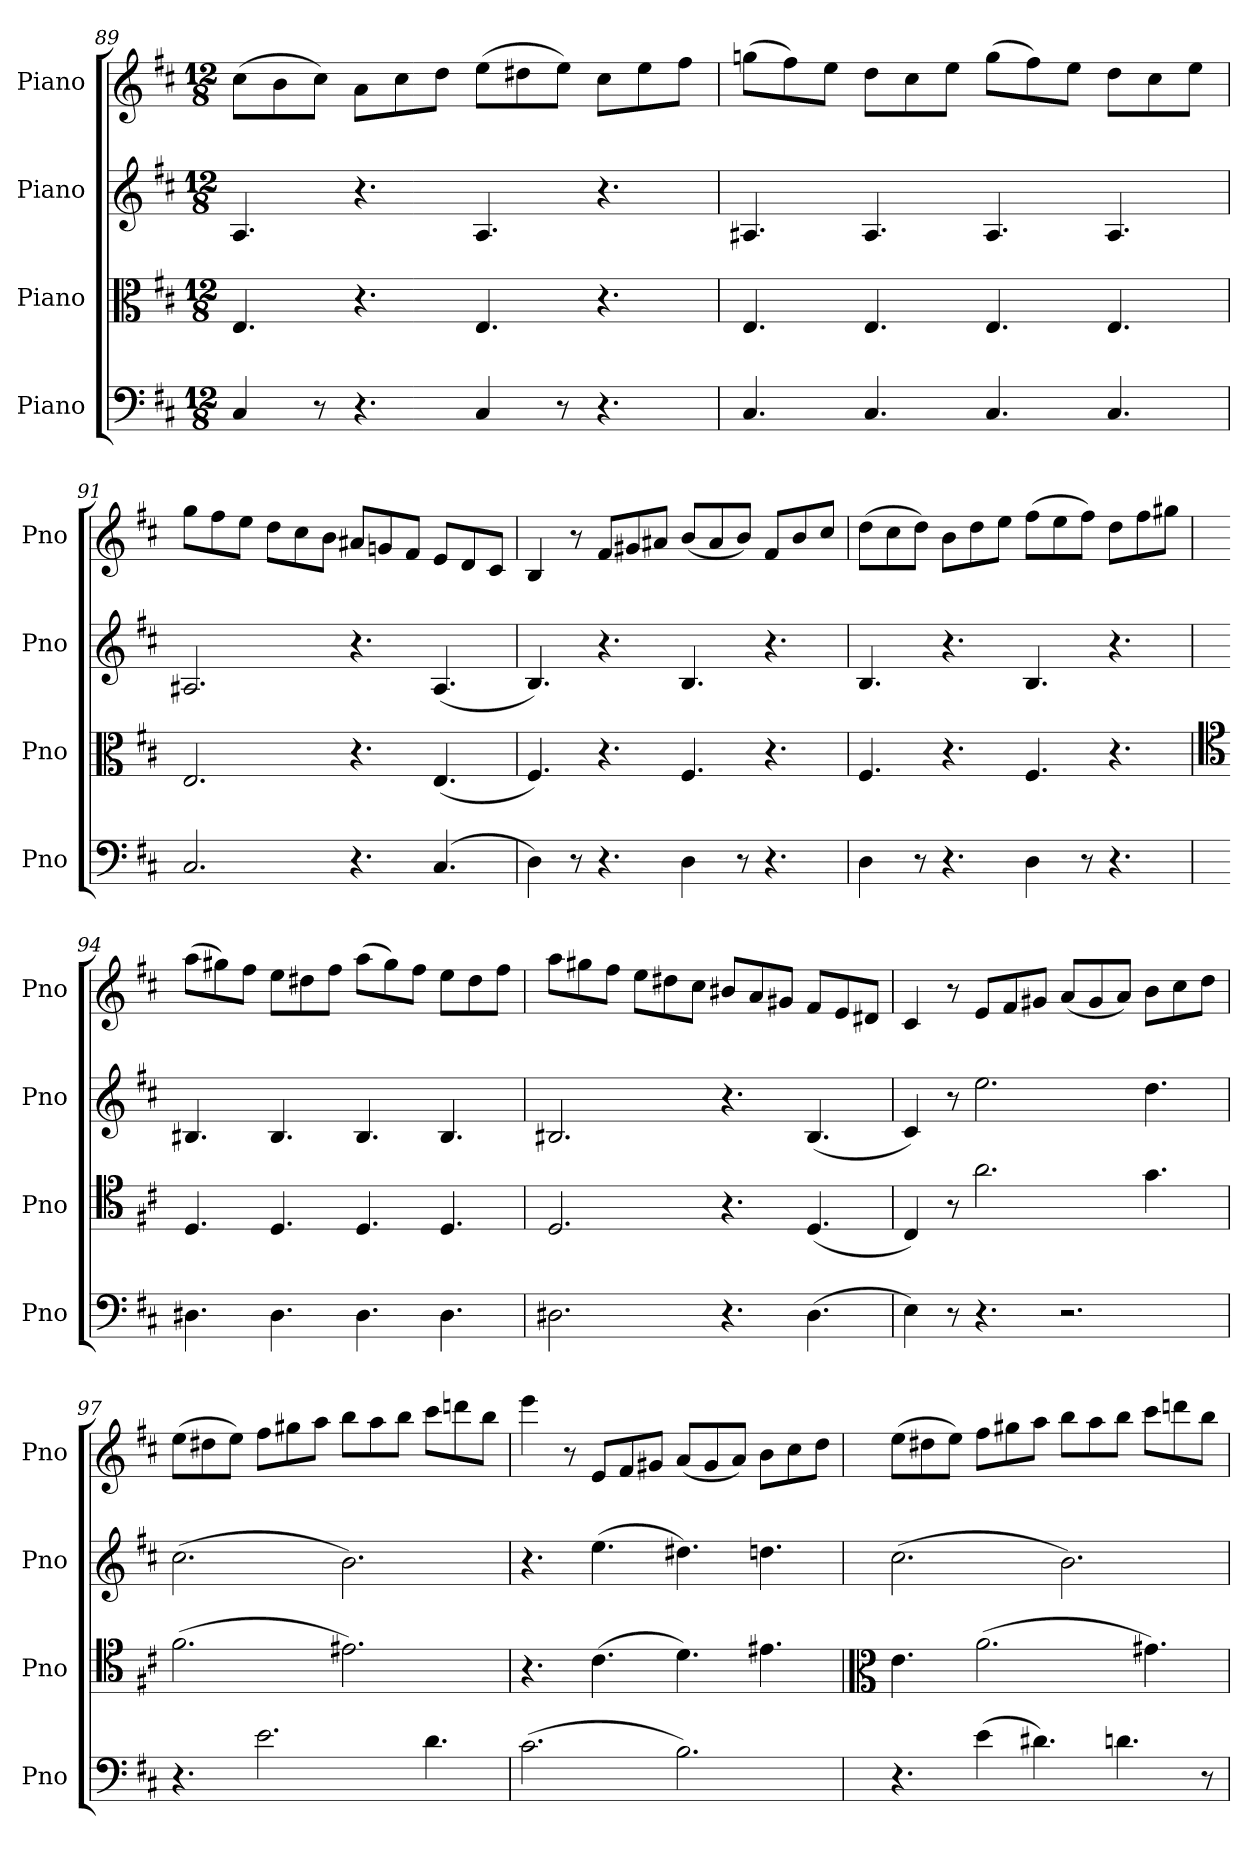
**kern	**kern	**kern	**kern
*part4	*part3	*part2	*part1
*staff4	*staff3	*staff2	*staff1
*I"Piano	*I"Piano	*I"Piano	*I"Piano
*I'Pno	*I'Pno	*I'Pno	*I'Pno
!!LO:LB:g=z
*clefF4	*clefC3	*clefG2	*clefG2
*k[f#c#]	*k[f#c#]	*k[f#c#]	*k[f#c#]
*M12/8	*M12/8	*M12/8	*M12/8
=89	=89	=89	=89
4C#/	4.E/	4.A/	(8cc#\L
.	.	.	8b\
8r	.	.	8cc#\J)
4.r	4.r	4.r	8a\L
.	.	.	8cc#\
.	.	.	8dd\J
4C#/	4.E/	4.A/	(8ee\L
.	.	.	8dd#X\
8r	.	.	8ee\J)
4.r	4.r	4.r	8cc#\L
.	.	.	8ee\
.	.	.	8ff#\J
=90	=90	=90	=90
4.C#/	4.E/	4.A#X/	(8ggn\L
.	.	.	8ff#\)
.	.	.	8ee\J
4.C#/	4.E/	4.A#/	8dd\L
.	.	.	8cc#\
.	.	.	8ee\J
4.C#/	4.E/	4.A#/	(8gg\L
.	.	.	8ff#\)
.	.	.	8ee\J
4.C#/	4.E/	4.A#/	8dd\L
.	.	.	8cc#\
.	.	.	8ee\J
=91	=91	=91	=91
2.C#/	2.E/	2.A#X/	8gg\L
.	.	.	8ff#\
.	.	.	8ee\J
.	.	.	8dd\L
.	.	.	8cc#\
.	.	.	8b\J
4.r	4.r	4.r	8a#X/L
.	.	.	8gn/
.	.	.	8f#/J
(4.C#/	(4.E/	(4.A#/	8e/L
.	.	.	8d/
.	.	.	8c#/J
=92	=92	=92	=92
4D\)	4.F#/)	4.B/)	4B/
8r	.	.	8r
4.r	4.r	4.r	8f#/L
.	.	.	8g#X/
.	.	.	8a#X/J
4D\	4.F#/	4.B/	(8b/L
.	.	.	8a#/
8r	.	.	8b/J)
4.r	4.r	4.r	8f#/L
.	.	.	8b/
.	.	.	8cc#/J
=93	=93	=93	=93
4D\	4.F#/	4.B/	(8dd\L
.	.	.	8cc#\
8r	.	.	8dd\J)
4.r	4.r	4.r	8b\L
.	.	.	8dd\
.	.	.	8ee\J
4D\	4.F#/	4.B/	(8ff#\L
.	.	.	8ee\
8r	.	.	8ff#\J)
4.r	4.r	4.r	8dd\L
.	.	.	8ff#\
.	.	.	8gg#X\J
!!LO:LB:g=z
=94	=94	=94	=94
*	*clefC4	*	*
4.D#X\	4.D/	4.B#X/	(8aa\L
.	.	.	8gg#X\)
.	.	.	8ff#\J
4.D#\	4.D/	4.B#/	8ee\L
.	.	.	8dd#X\
.	.	.	8ff#\J
4.D#\	4.D/	4.B#/	(8aa\L
.	.	.	8gg#\)
.	.	.	8ff#\J
4.D#\	4.D/	4.B#/	8ee\L
.	.	.	8dd#\
.	.	.	8ff#\J
=95	=95	=95	=95
2.D#X\	2.D/	2.B#X/	8aa\L
.	.	.	8gg#X\
.	.	.	8ff#\J
.	.	.	8ee\L
.	.	.	8dd#X\
.	.	.	8cc#\J
4.r	4.r	4.r	8b#X/L
.	.	.	8a/
.	.	.	8g#X/J
(4.D#\	(4.D/	(4.B#/	8f#/L
.	.	.	8e/
.	.	.	8d#X/J
=96	=96	=96	=96
4E\)	4C#/)	4c#/)	4c#/
8r	8r	8r	8r
4.r	2.a\	2.ee\	8e/L
.	.	.	8f#/
.	.	.	8g#X/J
2.r	.	.	(8a/L
.	.	.	8g#/
.	.	.	8a/J)
.	4.g\	4.dd\	8b\L
.	.	.	8cc#\
.	.	.	8dd\J
=97	=97	=97	=97
4.r	(2.f#\	(2.cc#\	(8ee\L
.	.	.	8dd#X\
.	.	.	8ee\J)
2.e\	.	.	8ff#\L
.	.	.	8gg#X\
.	.	.	8aa\J
.	2.e#X\)	2.b\)	8bb\L
.	.	.	8aa\
.	.	.	8bb\J
4.d\	.	.	8ccc#\L
.	.	.	8dddn\
.	.	.	8bb\J
=98	=98	=98	=98
(2.c#\	4.r	4.r	4eee\
.	.	.	8r
.	(4.c#\	(4.ee\	8e/L
.	.	.	8f#/
.	.	.	8g#X/J
2.B\)	4.d\)	4.dd#X\)	(8a/L
.	.	.	8g#/
.	.	.	8a/J)
.	4.e#X\	4.ddn\	8b\L
.	.	.	8cc#\
.	.	.	8dd\J
!!LO:PB:g=z
=99	=99	=99	=99
*	*clefC3	*	*
4.r	4.e\	(2.cc#\	(8ee\L
.	.	.	8dd#X\
.	.	.	8ee\J)
(4e\	(2.a\	.	8ff#\L
.	.	.	8gg#X\
4.d#X\)	.	.	8aa\J
.	.	2.b\)	8bb\L
.	.	.	8aa\
4.dn\	.	.	8bb\J
.	4.g#X\)	.	8ccc#\L
.	.	.	8dddn\
8r	.	.	8bb\J
=	=	=	=
*-	*-	*-	*-
